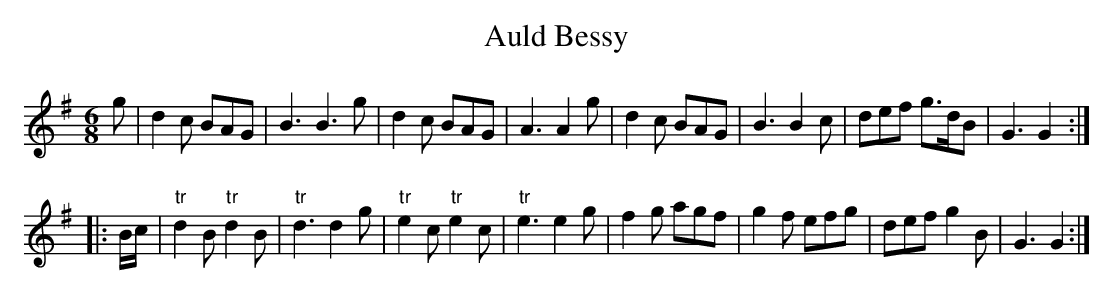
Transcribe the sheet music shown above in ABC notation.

X:1
T:Auld Bessy
M:6/8
K:G
g|\
d2c BAG | B3 B3g| d2c BAG| A3 A2g|\
d2c BAG| B3 B2c| def g>dB| G3 G2::
B/c/|\
"tr"d2B "tr"d2B| "tr"d3 d2g| "tr"e2c "tr"e2c| "tr"e3 e2g|\
f2g agf| g2f efg| def g2B| G3 G2:|
